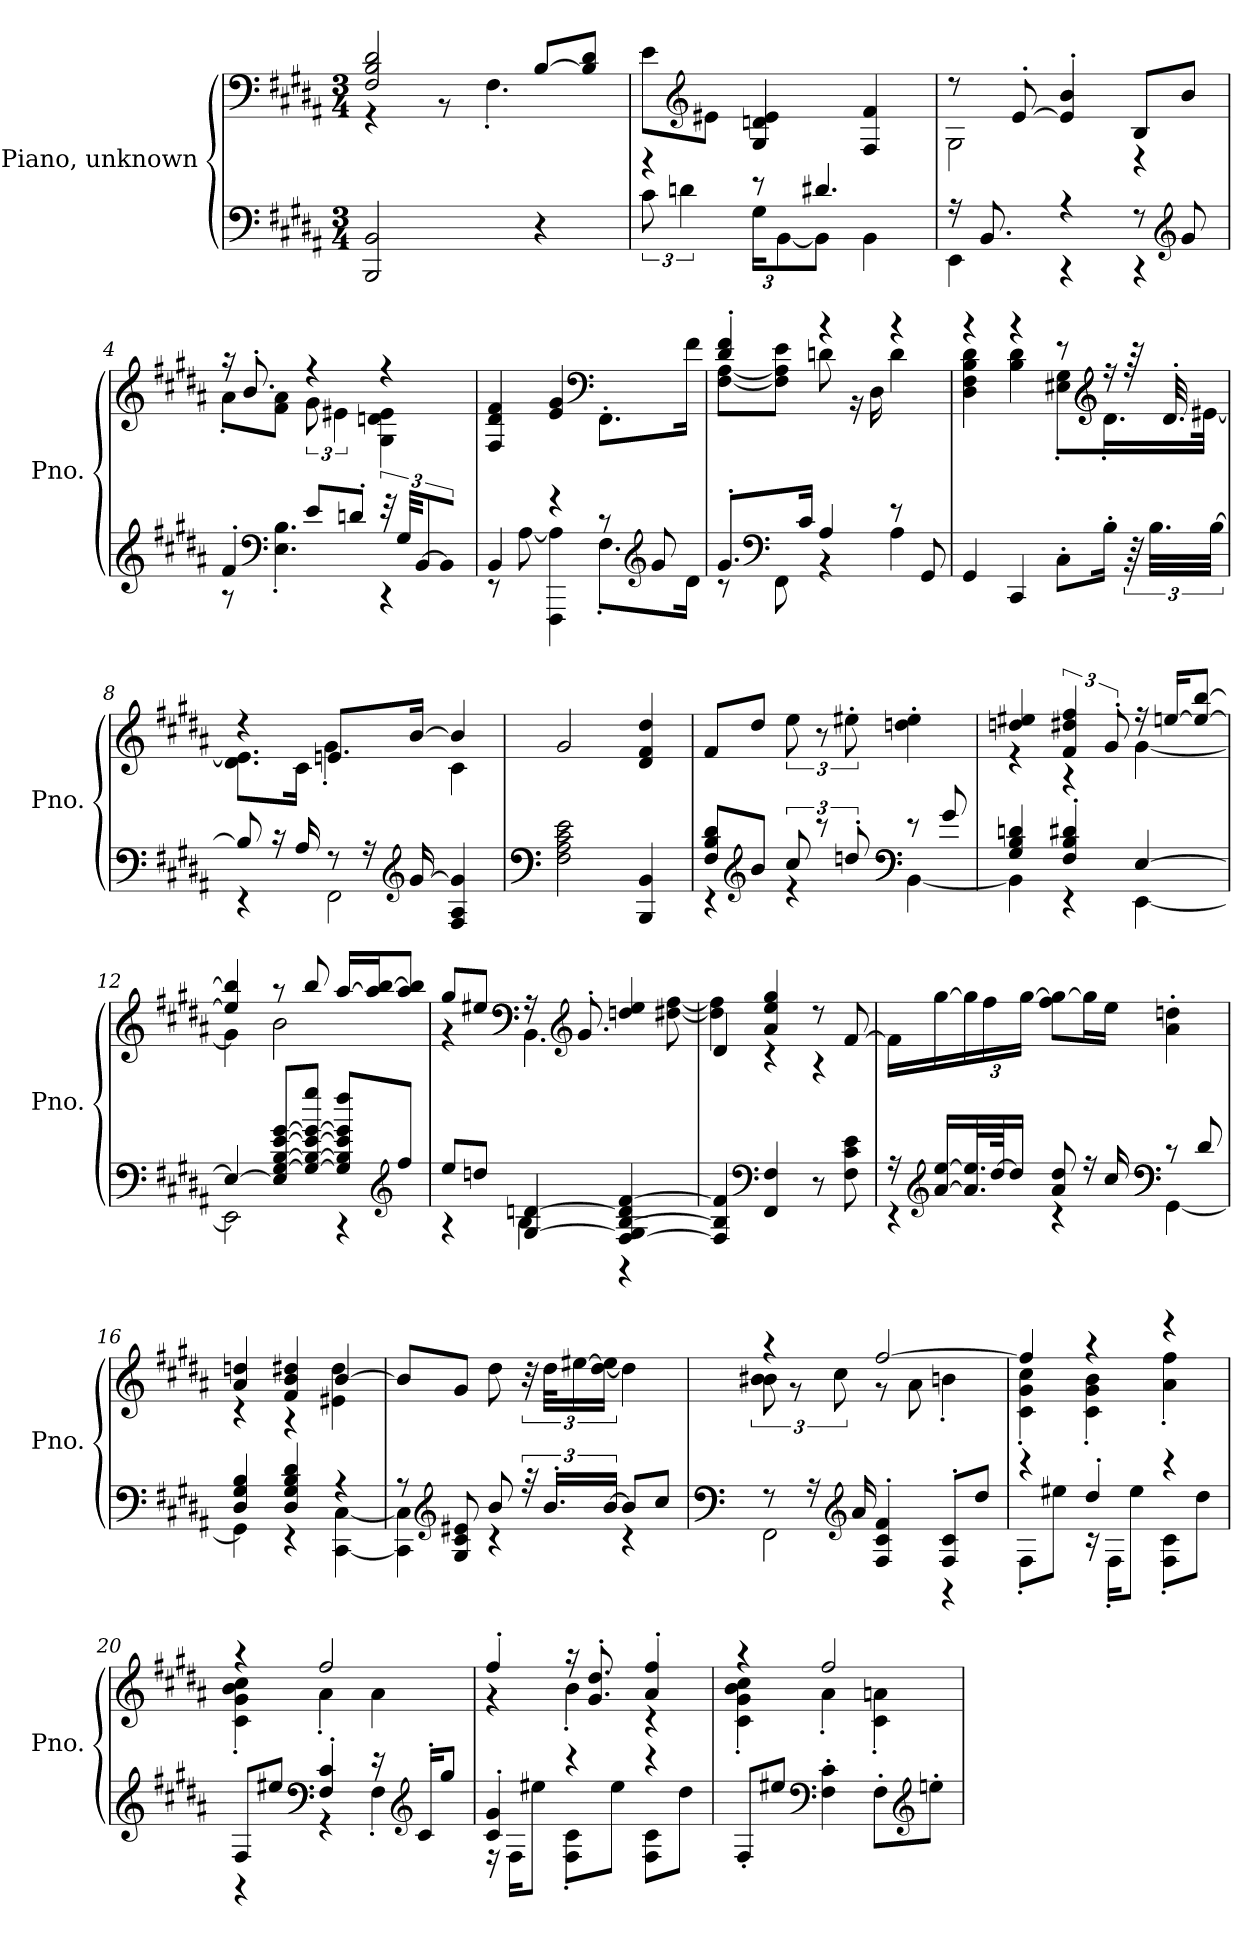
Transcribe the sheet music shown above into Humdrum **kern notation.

**kern	**kern
*part1	*part1
*staff2	*staff1
*I"Piano, unknown	*
*I'Pno.	*
*clefF4	*clefF4
*k[f#c#g#d#a#]	*k[f#c#g#d#a#]
*M3/4	*M3/4
*MM163	*MM163
=1	=1
*	*^
2BBB/ 2BB/	2F#/ 2B/ 2d#/	4r
.	.	8r
.	.	4.F#'\
4r	[8B/L	.
.	8B/] 8d#/J	.
*	*v	*v
=2	=2
*^	*
4r	12c#\	8e\L
.	6dn\	.
*	*	*clefG2
.	.	8e#X\J
*	*Xbrackettup	*
8r	24G#\KL	4G#/ 4dn/ 4e#/
.	[12BB\	.
4.d#X/	8BB\J]	.
.	4BB\	4F#/ 4f#/
=3	=3	=3
*	*	*^
16r	4EE\	8r	2G#\
8.BB/	.	.	.
.	.	[8e'/	.
4r	4r	4e/]' 4b/'	.
8r	4r	8B/L	4r
*clefG2	*	*	*
8g#/	.	8b/J	.
=4	=4	=4	=4
4f#'/	8r	16r	8a#'\L
.	.	8.b'/	.
*clefF4	*	*	*
.	4.E\' 4.B\'	.	8f#\ 8a#\J
8e/L	.	4r	12g#\
.	.	.	6e#X\
8dn'/J	.	.	.
*brackettup	*	*	*
48r	4r	4r	4G#\ 4dn\ 4e#\
48G#/KKL	.	.	.
[12BB/	.	.	.
8BB/J]	.	.	.
*	*	*v	*v
!!LO:LB:g=z
=5	=5	=5
4BB/	8r	4F#/ 4d#/ 4f#/
.	[8A#\	.
4r	4FFF#\ 4A#\]	4e/ 4g#/
*	*	*clefF4
8r	8.F#'\L	8.FF#'\L
*clefG2	*	*
8g#/	.	.
.	16d#\Jk	16f#\Jk
=6	=6	=6
*	*	*^
8.g#'/L	8r	4d#/' 4f#/'	[8F#\ [8A#\L
*clefF4	*	*	*
.	8FF#\	.	8F#\] 8A#\] 8e\J
16c#/Jk	.	.	.
4A#/	4r	4r	8dn\
.	.	.	16r
.	.	.	16D#\
8r	4A#\	4r	4d\
8GG#/	.	.	.
*v	*v	*	*
=7	=7	=7
4GG#/	4r	4D#\ 4F#\ 4B\ 4d#\
4CC#/	4r	4B\ 4d#\
8C#'\L	8r	8E#X\' 8G#\'L
*	*clefG2	*
16B'\Jk	16r	16.d#'\L
96r	64r	.
48.B\LLL	.	.
.	32.d#'/	.
.	.	[32e#X\JJk
[48B\JJJ	.	.
!!LO:LB:g=z	!!
=8	=8	=8
*^	*	*
8B/]	4r	4r	8.d#\ 8.e#\]L
16r	.	.	.
16A#/	.	.	16c#\Jk
8r	2FF#\	8.en/L	4g#'\
16r	.	.	.
*clefG2	*	*	*
[16g#/	.	[16b/Jk	.
4F#/ 4A#/ 4g#/]	.	4b/]	4c#\
*v	*v	*	*
*	*v	*v
=9	=9
*clefF4	*
2F#\ 2A#\ 2c#\ 2e\	2g#/
4BBB/ 4BB/	4d#/ 4f#/ 4dd#/
=10	=10
*^	*
8F#/ 8B/ 8d#/L	4r	8f#/L
*clefG2	*	*
8b/J	.	8dd#/J
12cc#/	4r	12ee\
12r	.	12r
12ddn'/	.	12ee#X'\
*clefF4	*	*
8r	[4BB\	4ddn\' 4ee#\'
8g#/	.	.
=11	=11	=11
*	*	*^
4G#/ 4B/ 4dn/	4BB\]	4ddn/ 4ee#X/	4r
4F#/' 4B/' 4d#X/'	4r	6f#/ 6dd#X/ 6ff#/	4r
.	.	12g#'/	.
[4E/	[4EE\	16r	[4g#\
.	.	[16een/KL	.
.	.	8ee/_ [8bb/J	.
!!LO:LB:g=z	!!
=12	=12	=12	=12
4E/_	2EE\]	4ee/] 4bb/]	4g#\]
8E/] [8G#/ [8B/ [8e/ [8g#/L	.	8r	2b\
8G#/_ 8B/_ 8e/_ 8g#/_ 8gg#/J	.	8bb/	.
8G#/] 8B/] 8e/] 8g#/] 8ff#/L	4r	[16aa#/LL	.
.	.	16aa#/] [16bb/J	.
*clefG2	*	*	*
8ff#/J	.	8aa#/ 8bb/]J	.
=13	=13	=13	=13
8ee/L	4r	8gg#/L	4r
8ddn/J	.	8ee#X/J	.
*	*	*clefF4	*
[4G#/ [4dn/	4B\	16r	4.BB\
*	*	*clefG2	*
.	.	8.g#'/	.
[4F#/ 4G#/] [4B/ 4d/] [4f#/	4r	4ddn/ 4ee#/	.
.	.	.	[8dd#X\ [8ff#\
*v	*v	*	*
=14	=14	=14
4F#/] 4B/] 4f#/]	4d#/	4dd#\] 4ff#\]
*clefF4	*	*
4FF#/ 4F#/	4a#/ 4ee/ 4gg#/	4r
8r	8r	4r
8F#\ 8c#\ 8e\	[8f#/	.
*	*v	*v
!!LO:LB:g=z
=15	=15
*^	*
16r	4r	16f#\LL]
*clefG2	*	*
[16a#/ [16ee/LL	.	[16gg#\
*	*	*Xbrackettup
32.a#/] 32.ee/]L	.	24gg#\]
.	.	24ff#\
[64dd#/JK	.	.
16dd#/JJ]	.	.
.	.	[24gg#\JJ
8a#/ 8dd#/	4r	8ff#\ 8gg#\_L
16r	.	16gg#\L]
16cc#/	.	16ee\JJ
*clefF4	*	*
8r	[4GG#\	4a#\' 4ddn\'
8d#/	.	.
=16	=16	=16
*	*	*^
4D#/ 4G#/ 4B/	4GG#\]	4a#/ 4ddn/	4r
4D#/ 4G#/ 4B/ 4d#/	4r	4f#/ 4b/ 4dd#X/	4r
4r	[4CC#\ [4C#\	[4b/	4e#X\ 4dd#\
*	*	*v	*v
=17	=17	=17
8r	4CC#\] 4C#\]	8b/L]
*clefG2	*	*
8G#/ 8c#/ 8e#X/	.	8g#/J
8b/	4r	8dd#\
*	*	*brackettup
48r	.	48r
24.b'/LL	.	48dd#\KLL
.	.	[24ee#X\
[24b/JJ	.	[24dd#\ 24ee#\]JJ
8b/L]	4r	4dd#\]
8cc#/J	.	.
!!LO:LB:g=z
=18	=18	=18
*clefF4	*	*
*	*	*^
8r	2FF#\	4r	12b\ 12b#X\
.	.	.	12r
16r	.	.	.
.	.	.	12cc#\
*clefG2	*	*	*
16a#/	.	.	.
4F#/' 4c#/' 4f#/'	.	[2ff#/	8r
.	.	.	8a#\
8F#/' 8c#/'L	4r	.	4bn'\
8dd#/J	.	.	.
=19	=19	=19	=19
4r	8F#'\L	4ff#/]	4c#\' 4g#\' 4cc#\'
.	8ee#X\J	.	.
4dd#'/	16r	4r	4c#\' 4g#\' 4b\'
.	16F#'\KL	.	.
.	8ee#\J	.	.
4r	8F#\' 8c#\'L	4r	4a#\' 4ff#\'
.	8dd#\J	.	.
=20	=20	=20	=20
8F#/L	4r	4r	4c#\' 4g#\' 4b\' 4cc#\'
8ee#X/J	.	.	.
*clefF4	*	*	*
4F#/' 4c#/'	4r	2ff#/	4a#'\
16r	4F#'\	.	4a#\
*clefG2	*	*	*
16c#'/KL	.	.	.
8gg#/J	.	.	.
=21	=21	=21	=21
4c#/' 4g#/'	16r	4ff#'/	4r
.	16F#\KL	.	.
.	8ee#X\J	.	.
4r	8F#\' 8c#\'L	16r	4b'\
.	.	8.g#/' 8.dd#/'	.
.	8ee#\J	.	.
4r	8F#\ 8c#\L	4a#/' 4ff#/'	4r
.	8dd#\J	.	.
*v	*v	*	*
!!LO:PB:g=z	!!
=22	=22	=22
8F#'/L	4r	4c#\' 4g#\' 4b\' 4cc#\'
8ee#X/J	.	.
*clefF4	*	*
4F#\' 4c#\'	2ff#/	4a#'\
8F#'\L	.	4c#\' 4an\'
*clefG2	*	*
8een'\J	.	.
*	*v	*v
=	=
*-	*-
